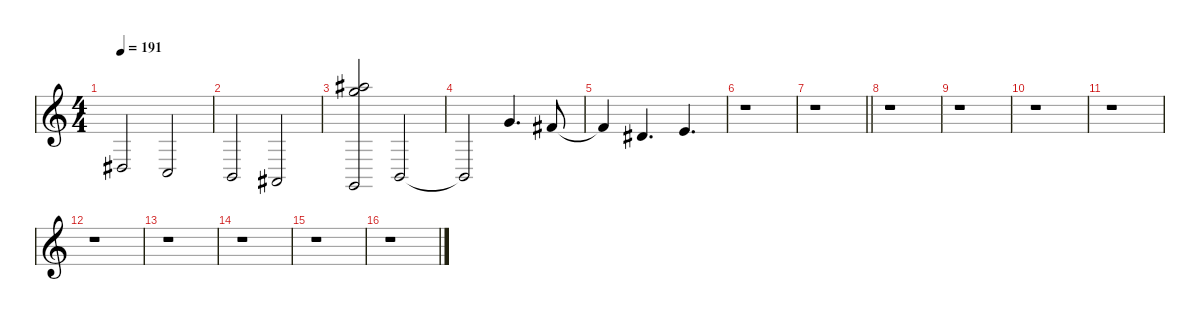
\defaultSystemsLayout 4
\hideDynamics
\bracketExtendMode nobrackets
\singleTrackTrackNamePolicy hidden
\multiTrackTrackNamePolicy hidden
\firstSystemTrackNameMode fullname
\firstSystemTrackNameOrientation horizontal
\otherSystemsTrackNameOrientation horizontal
\track ("Vibraphone" "vib.") {instrument vibraphone}
\staff {score}
\tuning (E4 B3 G3 D3 A2 E2 B1)
\ts (4 4)
\tempo 191
\clef g2
\ks c
1.4{acc #}.2{dy mf beam Up} 3.5.2{beam Up} |
2.5.2{beam Up} 1.5{acc #}.2{beam Up} |
(18.1{acc #} 20.2 8.7).2{dy p beam Up} 12.7.2{dy mf beam Up} |
12.7{t}.2{dy f beam Up} 12.3.4{d dy mf beam Up} 11.3{acc #}.8{beam Up} |
11.3{t acc #}.4{dy f beam Up} 13.4{acc #}.4{d dy mf beam Up} 14.4.4{d beam Up} |
r.1{beam Down} |
\barLineRight lightlight
r.1{beam Down} |
r.1{beam Down} |
r.1{beam Down} |
r.1{beam Down} |
r.1{beam Down} |
r.1{beam Down} |
r.1{beam Down} |
r.1{beam Down} |
r.1{beam Down} |
r.1{beam Down}
